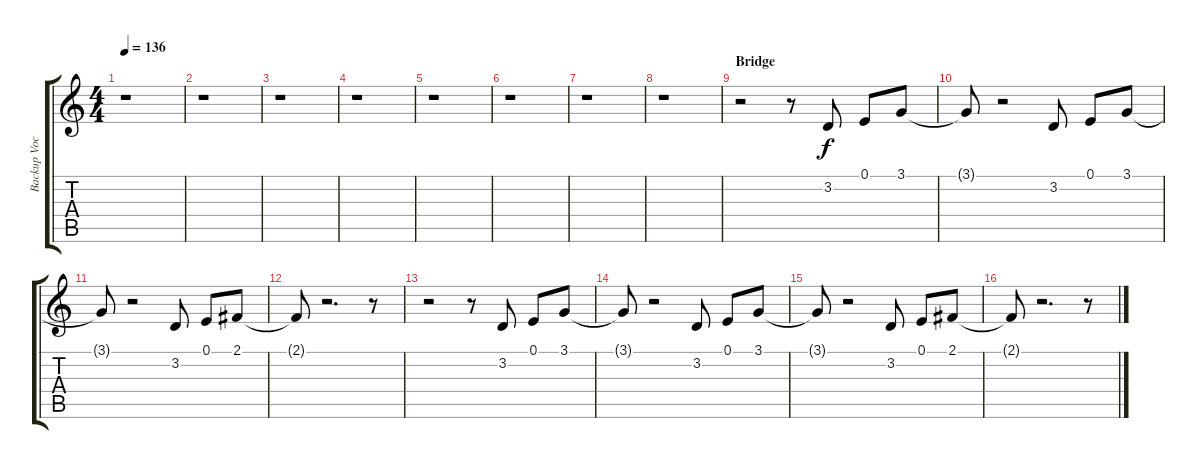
\track ("Backup Vocals" "Backup Voc") {instrument tenorsax}
\staff {score tabs}
\tuning (E4 B3 G3 D3 A2 E2) {hide}
\ts (4 4)
\tempo 136
\clef g2
\ks c
r.1{dy f} |
r.1 |
r.1 |
r.1 |
r.1 |
r.1 |
r.1 |
r.1 |
\section ("" "Bridge")
r.2 r.8 3.2.8 0.1.8 3.1.8 |
3.1{t}.8 r.2 3.2.8 0.1.8 3.1.8 |
3.1{t}.8 r.2 3.2.8 0.1.8 2.1.8 |
2.1{t}.8 r.2{d} r.8 |
r.2 r.8 3.2.8 0.1.8 3.1.8 |
3.1{t}.8 r.2 3.2.8 0.1.8 3.1.8 |
3.1{t}.8 r.2 3.2.8 0.1.8 2.1.8 |
2.1{t}.8 r.2{d} r.8
